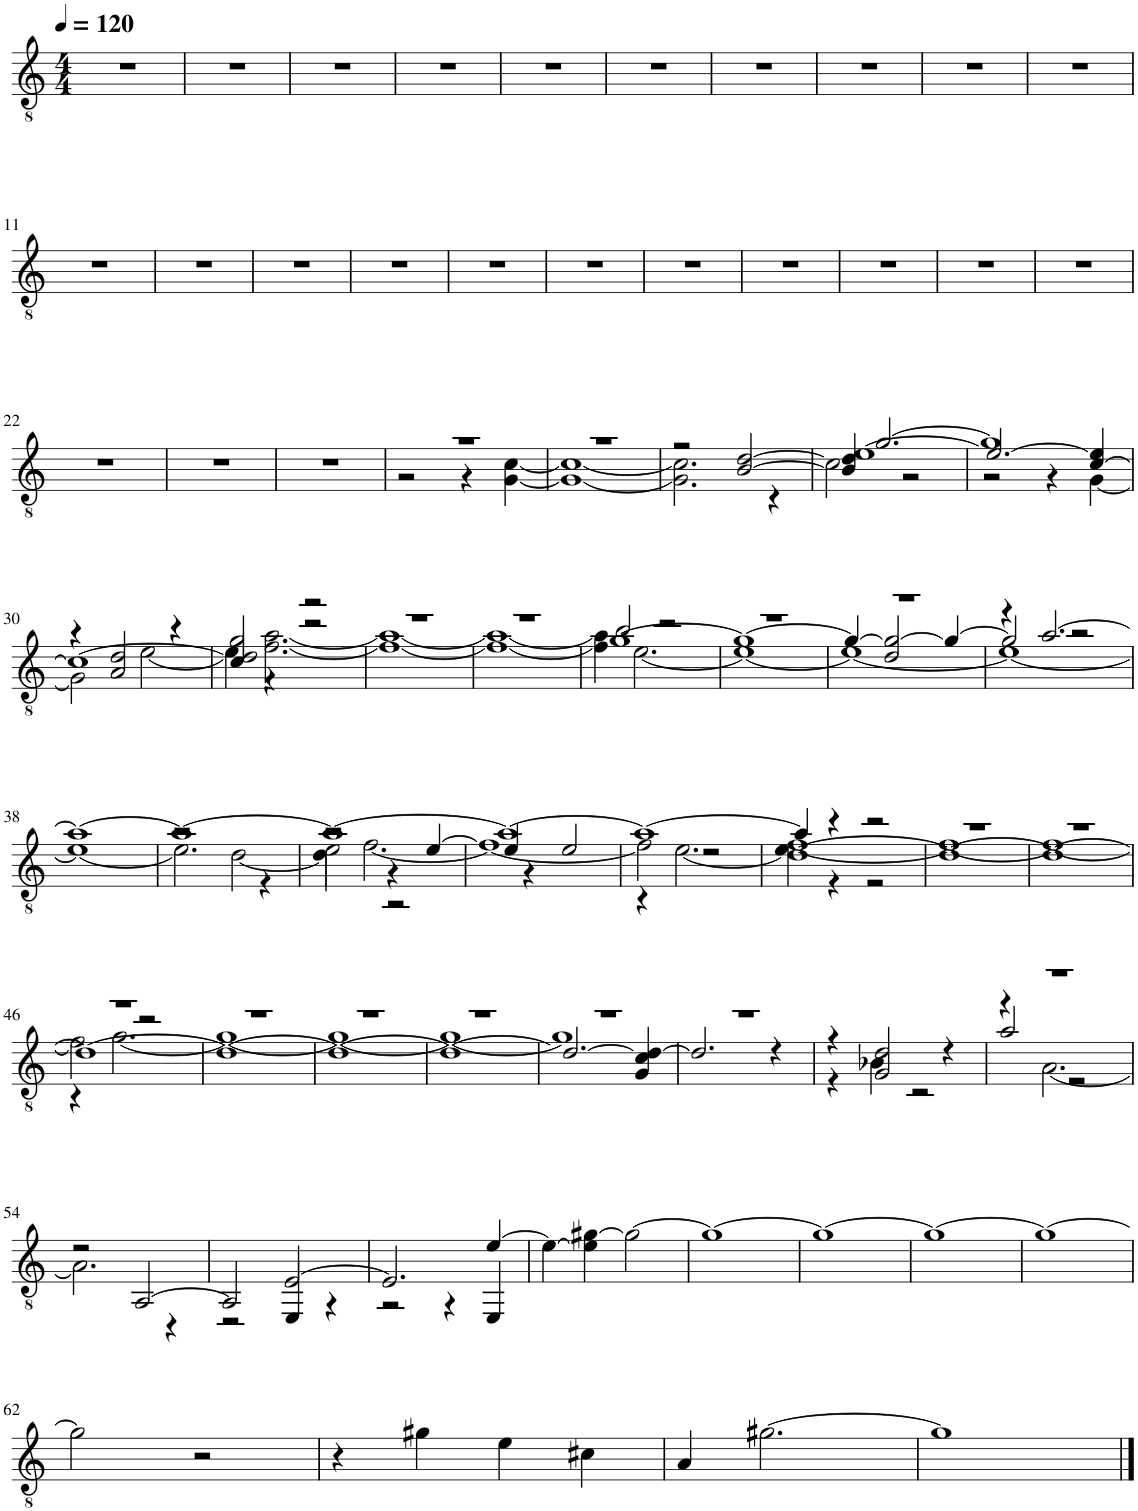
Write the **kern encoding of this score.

**kern
*part1
*staff1
*I"Electric Guitar
*I'El. Guit.
*clefGv2
*k[]
*M4/4
*MM120
=1
1r
=2
1r
=3
1r
=4
1r
=5
1r
=6
1r
=7
1r
=8
1r
=9
1r
=10
1r
!!LO:LB:g=z
=11
1r
=12
1r
=13
1r
=14
1r
=15
1r
=16
1r
=17
1r
=18
1r
=19
1r
=20
1r
=21
1r
!!LO:LB:g=z
=22
1r
=23
1r
=24
1r
=25
*^
1r	2r
.	4r
.	[4G\ [4c\
=26	=26
1r	1G_ 1c_
=27	=27
2r	2.G\] 2.c\]
[2B/ [2d/	.
.	4r
=28	=28
*	*^
4B/] 4d/]	[1e	2c\
[2.g/	.	.
.	.	2r
=29	=29	=29
1g]	2.e/_	2r
.	.	4r
.	[4c/ 4e/]	[4G\
!!LO:LB:g=z	!!	!!
=30	=30	=30
4r	1c_	2G\]
2A/ 2d/	.	.
.	.	[2e\
4r	.	.
=31	=31	=31
2d/ 2g/	4c/]	4e\]
.	4r	[2.f\ [2.a\
2r	2r	.
*	*v	*v
=32	=32
1r	1f_ 1a_
=33	=33
1r	1f_ 1a_
=34	=34
*	*^
2b/	[1g	4f\] 4a\]
.	.	[2.e\
2r	.	.
=35	=35	=35
1r	1g_	1e_
=36	=36	=36
1r	4g/_	1e_
.	2d/ 2g/_	.
.	4g/_	.
=37	=37	=37
4r	2g/]	1e_
[2.a/	.	.
.	2r	.
*	*v	*v
!!LO:LB:g=z
=38	=38
1a_	1e_
=39	=39
*	*^
1a_	2r	2.e\]
.	[2d\	.
.	.	4r
=40	=40	=40
*	*	*^
1a_	4d\]	2r	2e\
.	[2.f\	.	.
.	.	4r	2r
.	.	[4e/	.
*	*	*v	*v
=41	=41	=41
1a_	1f_	4e/]
.	.	4r
.	.	2e/
=42	=42	=42
1a_	2f\]	4r
.	.	[2.e\
.	2r	.
=43	=43	=43
*	*	*^
4a/]	[1f	[1d	4e\]
4r	.	.	4r
2r	.	.	2r
*	*	*v	*v
=44	=44	=44
1r	1f_	1d_
=45	=45	=45
1r	1f_	1d_
!!LO:LB:g=z	!!	!!
=46	=46	=46
*	*	*^
1r	2f\]	1d_	4r
.	.	.	[2.g\
.	2r	.	.
*	*	*v	*v
=47	=47	=47
1r	1d_	1g_
=48	=48	=48
1r	1d_	1g_
=49	=49	=49
1r	1d_	1g_
=50	=50	=50
1r	2.d/_	1g]
.	4G/ 4c/ 4d/_	.
*	*v	*v
=51	=51
1r	2.d/]
.	4r
=52	=52
4r	4r
2G/ 2d/	4B-X\
.	2r
4r	.
=53	=53
*	*^
1r	4r	2a/
.	[2.A\	.
.	.	2r
*	*v	*v
!!LO:LB:g=z
=54	=54
2r	2.A\]
[2AA/	.
.	4r
=55	=55
2AA/]	2r
[2E/	4EE/
.	4r
=56	=56
2.E/]	2r
.	4r
[4e/	4EE/
*v	*v
=57
4e\_
4e\] [4g#X\
2g#\_
=58
1g#_
=59
1g#_
=60
1g#_
=61
1g#_
!!LO:LB:g=z
=62
2g#\]
2r
=63
4r
4g#X\
4e\
4c#X\
=64
4A/
[2.g#X\
=65
1g#]
==
*-
